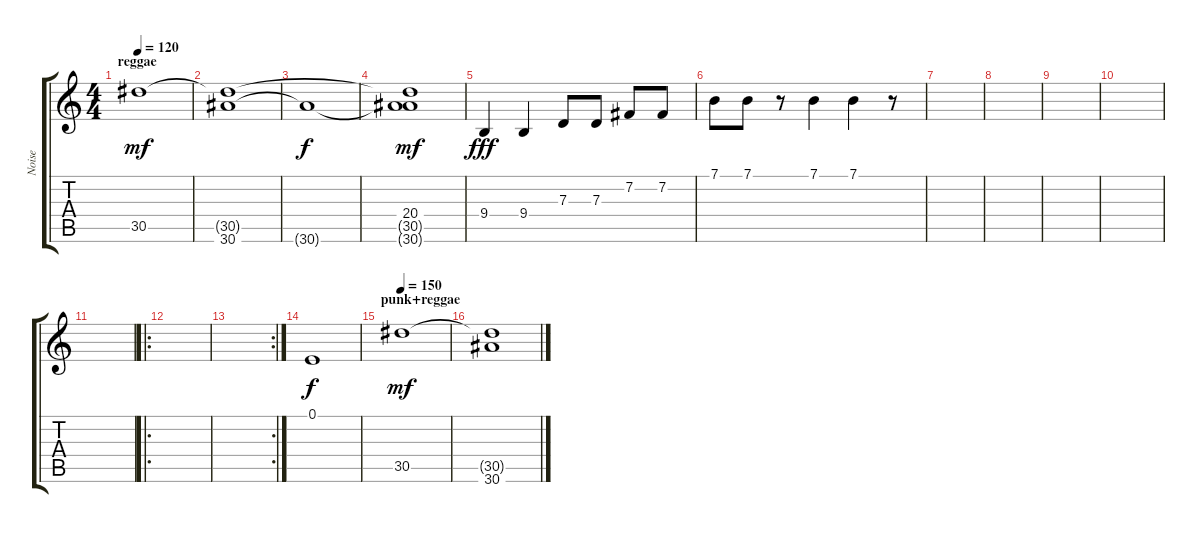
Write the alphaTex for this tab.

\track ("Noise" "Noise") {instrument seashore}
\staff {score tabs}
\tuning (E4 B3 G3 D3 A2 E2) {hide}
\ts (4 4)
\section ("" "reggae")
\tempo 120
\clef g2
\ks c
30.5.1{dy mf instrument seashore} |
(30.5{t} 30.6).1 |
30.6{t}.1{dy f} |
(20.4 30.5{t} 30.6{t}).1{dy mf} |
9.4.4{dy fff} 9.4.4 7.3.8 7.3.8 7.2.8 7.2.8 |
7.1.8 7.1.8 r.8 7.1.4 7.1.4 r.8 |
|
|
|
|
|
\ro
|
\rc 2
|
0.1.1{dy f} |
\section ("" "punk+reggae")
\tempo 150
30.5.1{dy mf} |
(30.5{t} 30.6).1
